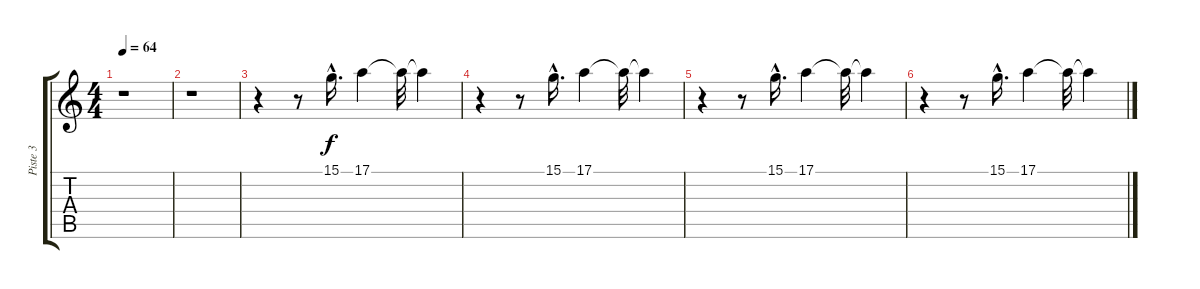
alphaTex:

\track ("Piste 3" "Piste 3") {instrument celesta}
\staff {score tabs}
\tuning (E4 B3 G3 D3 A2 E2) {hide}
\ts (4 4)
\tempo 64
\clef g2
\ks c
r.1{dy f} |
r.1 |
r.4 r.8 15.1{hac}.16{d} 17.1.4 17.1{t}.32 17.1{t}.4 |
r.4 r.8 15.1{hac}.16{d} 17.1.4 17.1{t}.32 17.1{t}.4 |
r.4 r.8 15.1{hac}.16{d} 17.1.4 17.1{t}.32 17.1{t}.4 |
r.4 r.8 15.1{hac}.16{d} 17.1.4 17.1{t}.32 17.1{t}.4
